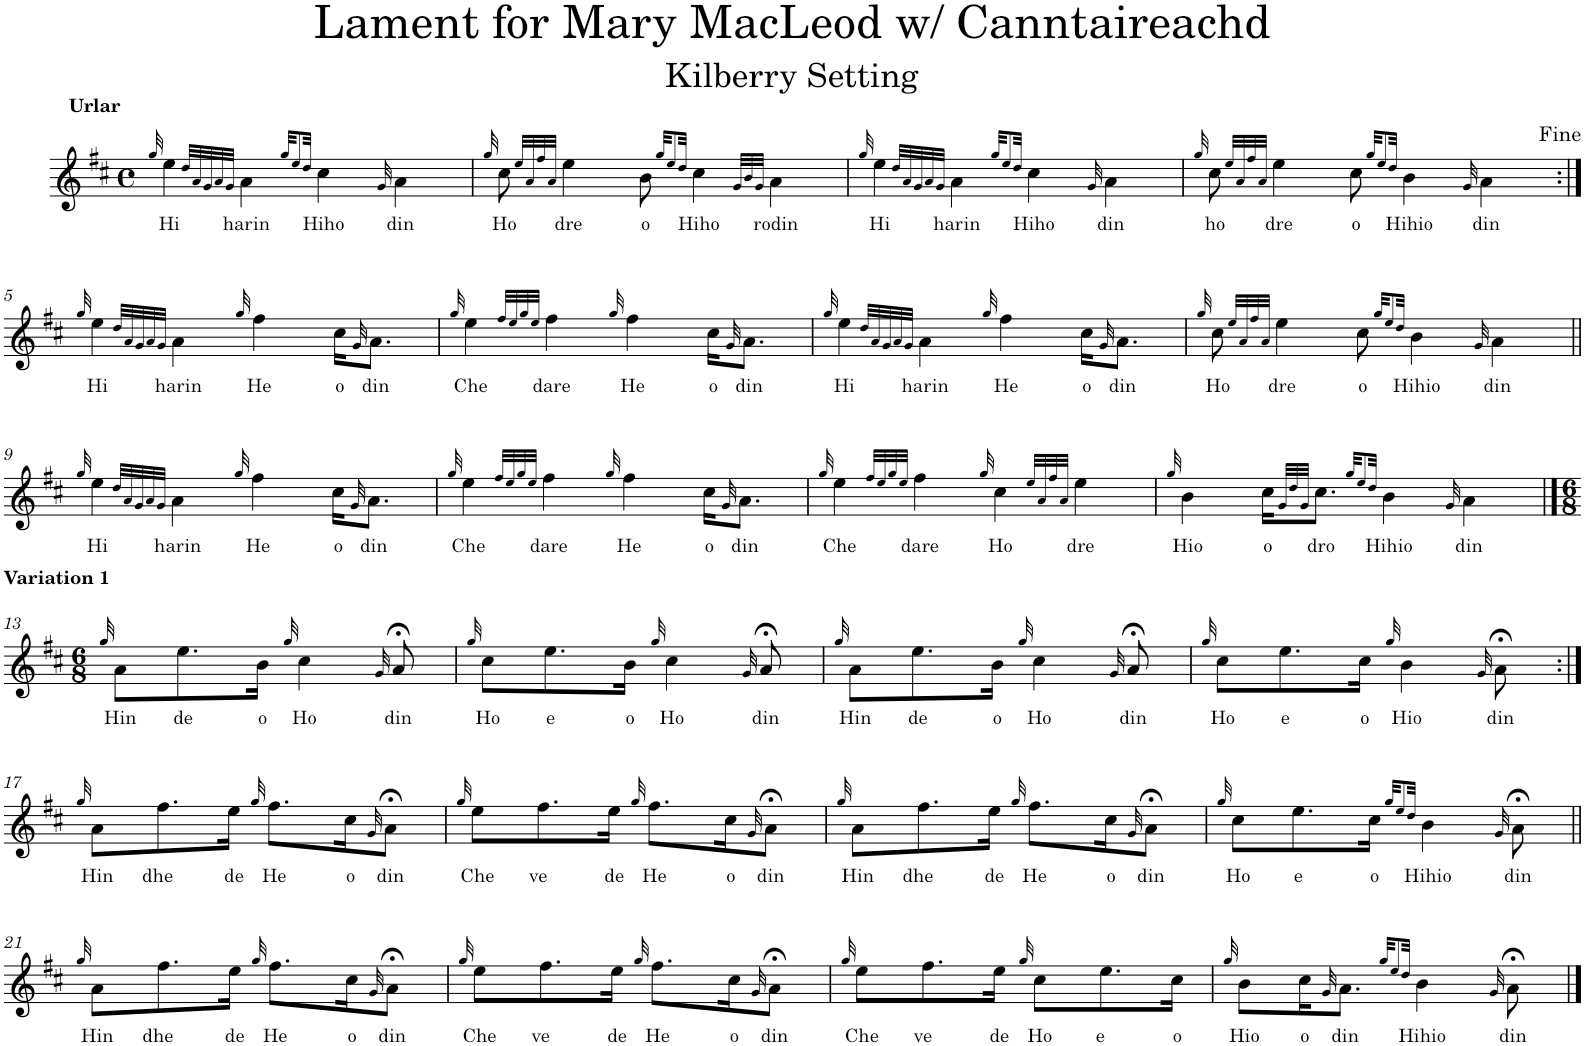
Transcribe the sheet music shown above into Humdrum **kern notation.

**kern	**text
*part1	*part1
*staff1	*staff1
*I"Piano	*
*I'Pno.	*
*clefG2	*
*k[f#c#]	*
*M4/4	*
*met(c)	*
=1	=1
32qgg/	.
!LO:TX:a:B:t=Urlar	!
!	!LO:LY:b
4ee\	Hi
32qdd/LLL	.
32qa/	.
32qg/	.
32qa/	.
32qg/JJJ	.
!	!LO:LY:b
4a\	harin
32qgg/KKL	.
8qee/	.
32qdd/Jkk	.
!	!LO:LY:b
4cc#\	Hiho
32qg/	.
!	!LO:LY:b
4a\	din
=2	=2
32qgg/	.
!	!LO:LY:b
8cc#\	Ho
32qee/LLL	.
32qa/	.
32qff#/	.
32qa/JJJ	.
!	!LO:LY:b
4ee\	dre
!	!LO:LY:b
8b\	o
32qgg/KKL	.
8qee/	.
32qdd/Jkk	.
!	!LO:LY:b
4cc#\	Hiho
32qg/LLL	.
32qb/	.
32qg/JJJ	.
!	!LO:LY:b
4a\	rodin
=3	=3
32qgg/	.
!	!LO:LY:b
4ee\	Hi
32qdd/LLL	.
32qa/	.
32qg/	.
32qa/	.
32qg/JJJ	.
!	!LO:LY:b
4a\	harin
32qgg/KKL	.
8qee/	.
32qdd/Jkk	.
!	!LO:LY:b
4cc#\	Hiho
32qg/	.
!	!LO:LY:b
4a\	din
=4	=4
32qgg/	.
!	!LO:LY:b
8cc#\	ho
32qee/LLL	.
32qa/	.
32qff#/	.
32qa/JJJ	.
!	!LO:LY:b
4ee\	dre
!	!LO:LY:b
8cc#\	o
32qgg/KKL	.
8qee/	.
32qdd/Jkk	.
!	!LO:LY:b
4b\	Hihio
32qg/	.
!	!LO:LY:b
4a\	din
!!LO:LB:g=z
=5:|!	=5:|!
32qgg/	.
!	!LO:LY:b
4ee\	Hi
32qdd/LLL	.
32qa/	.
32qg/	.
32qa/	.
32qg/JJJ	.
!	!LO:LY:b
4a\	harin
32qgg/	.
!	!LO:LY:b
4ff#\	He
!	!LO:LY:b
16cc#\KL	o
32qg/	.
!	!LO:LY:b
8.a\J	din
=6	=6
32qgg/	.
!	!LO:LY:b
4ee\	Che
32qff#/LLL	.
32qee/	.
32qgg/	.
32qee/JJJ	.
!	!LO:LY:b
4ff#\	dare
32qgg/	.
!	!LO:LY:b
4ff#\	He
!	!LO:LY:b
16cc#\KL	o
32qg/	.
!	!LO:LY:b
8.a\J	din
=7	=7
32qgg/	.
!	!LO:LY:b
4ee\	Hi
32qdd/LLL	.
32qa/	.
32qg/	.
32qa/	.
32qg/JJJ	.
!	!LO:LY:b
4a\	harin
32qgg/	.
!	!LO:LY:b
4ff#\	He
!	!LO:LY:b
16cc#\KL	o
32qg/	.
!	!LO:LY:b
8.a\J	din
=8	=8
32qgg/	.
!	!LO:LY:b
8cc#\	Ho
32qee/LLL	.
32qa/	.
32qff#/	.
32qa/JJJ	.
!	!LO:LY:b
4ee\	dre
!	!LO:LY:b
8cc#\	o
32qgg/KKL	.
8qee/	.
32qdd/Jkk	.
!	!LO:LY:b
4b\	Hihio
32qg/	.
!	!LO:LY:b
4a\	din
!!LO:LB:g=z
=9||	=9||
32qgg/	.
!	!LO:LY:b
4ee\	Hi
32qdd/LLL	.
32qa/	.
32qg/	.
32qa/	.
32qg/JJJ	.
!	!LO:LY:b
4a\	harin
32qgg/	.
!	!LO:LY:b
4ff#\	He
!	!LO:LY:b
16cc#\KL	o
32qg/	.
!	!LO:LY:b
8.a\J	din
=10	=10
32qgg/	.
!	!LO:LY:b
4ee\	Che
32qff#/LLL	.
32qee/	.
32qgg/	.
32qee/JJJ	.
!	!LO:LY:b
4ff#\	dare
32qgg/	.
!	!LO:LY:b
4ff#\	He
!	!LO:LY:b
16cc#\KL	o
32qg/	.
!	!LO:LY:b
8.a\J	din
=11	=11
32qgg/	.
!	!LO:LY:b
4ee\	Che
32qff#/LLL	.
32qee/	.
32qgg/	.
32qee/JJJ	.
!	!LO:LY:b
4ff#\	dare
32qgg/	.
!	!LO:LY:b
4cc#\	Ho
32qee/LLL	.
32qa/	.
32qff#/	.
32qa/JJJ	.
!	!LO:LY:b
4ee\	dre
=12	=12
32qgg/	.
!	!LO:LY:b
4b\	Hio
!	!LO:LY:b
16cc#\KL	o
32qg/LLL	.
32qdd/	.
32qg/JJJ	.
!	!LO:LY:b
8.cc#\J	dro
32qgg/KKL	.
8qee/	.
32qdd/Jkk	.
!	!LO:LY:b
4b\	Hihio
32qg/	.
!	!LO:LY:b
4a\	din
!!LO:LB:g=z
==13	==13
*M6/8	*
32qgg/	.
!LO:TX:a:B:t=Variation 1	!
!	!LO:LY:b
8a\L	Hin
!	!LO:LY:b
8.ee\	de
!	!LO:LY:b
16b\Jk	o
32qgg/	.
!	!LO:LY:b
4cc#\	Ho
32qg/	.
!	!LO:LY:b
8a;</	din
=14	=14
32qgg/	.
!	!LO:LY:b
8cc#\L	Ho
!	!LO:LY:b
8.ee\	e
!	!LO:LY:b
16b\Jk	o
32qgg/	.
!	!LO:LY:b
4cc#\	Ho
32qg/	.
!	!LO:LY:b
8a;</	din
=15	=15
32qgg/	.
!	!LO:LY:b
8a\L	Hin
!	!LO:LY:b
8.ee\	de
!	!LO:LY:b
16b\Jk	o
32qgg/	.
!	!LO:LY:b
4cc#\	Ho
32qg/	.
!	!LO:LY:b
8a;</	din
=16	=16
32qgg/	.
!	!LO:LY:b
8cc#\L	Ho
!	!LO:LY:b
8.ee\	e
!	!LO:LY:b
16cc#\Jk	o
32qgg/	.
!	!LO:LY:b
4b\	Hio
32qg/	.
!	!LO:LY:b
8a;<\	din
!!LO:LB:g=z
=17:|!	=17:|!
32qgg/	.
!	!LO:LY:b
8a\L	Hin
!	!LO:LY:b
8.dd\	dhe
!	!LO:LY:b
16ee\Jk	de
32qgg/	.
!	!LO:LY:b
8.ff#\L	He
!	!LO:LY:b
16cc#\K	o
32qg/	.
!	!LO:LY:b
8a;<\J	din
=18	=18
32qgg/	.
!	!LO:LY:b
8ee\L	Che
!	!LO:LY:b
8.dd\	ve
!	!LO:LY:b
16ee\Jk	de
32qgg/	.
!	!LO:LY:b
8.ff#\L	He
!	!LO:LY:b
16cc#\K	o
32qg/	.
!	!LO:LY:b
8a;<\J	din
=19	=19
32qgg/	.
!	!LO:LY:b
8a\L	Hin
!	!LO:LY:b
8.dd\	dhe
!	!LO:LY:b
16ee\Jk	de
32qgg/	.
!	!LO:LY:b
8.ff#\L	He
!	!LO:LY:b
16cc#\K	o
32qg/	.
!	!LO:LY:b
8a;<\J	din
=20	=20
32qgg/	.
!	!LO:LY:b
8cc#\L	Ho
!	!LO:LY:b
8.ee\	e
!	!LO:LY:b
16cc#\Jk	o
32qgg/KKL	.
8qee/	.
32qdd/Jkk	.
!	!LO:LY:b
4b\	Hihio
32qg/	.
!	!LO:LY:b
8a;<\	din
!!LO:LB:g=z
=21||	=21||
32qgg/	.
!	!LO:LY:b
8a\L	Hin
!	!LO:LY:b
8.dd\	dhe
!	!LO:LY:b
16ee\Jk	de
32qgg/	.
!	!LO:LY:b
8.ff#\L	He
!	!LO:LY:b
16cc#\K	o
32qg/	.
!	!LO:LY:b
8a;<\J	din
=22	=22
32qgg/	.
!	!LO:LY:b
8ee\L	Che
!	!LO:LY:b
8.dd\	ve
!	!LO:LY:b
16ee\Jk	de
32qgg/	.
!	!LO:LY:b
8.ff#\L	He
!	!LO:LY:b
16cc#\K	o
32qg/	.
!	!LO:LY:b
8a;<\J	din
=23	=23
32qgg/	.
!	!LO:LY:b
8ee\L	Che
!	!LO:LY:b
8.dd\	ve
!	!LO:LY:b
16ee\Jk	de
32qgg/	.
!	!LO:LY:b
8cc#\L	Ho
!	!LO:LY:b
8.cc#\	e
!	!LO:LY:b
16cc#\Jk	o
=24	=24
32qgg/	.
!	!LO:LY:b
8b\L	Hio
!	!LO:LY:b
16cc#\K	o
32qg/	.
!	!LO:LY:b
8.a\J	din
32qgg/KKL	.
8qee/	.
32qdd/Jkk	.
!	!LO:LY:b
4b\	Hihio
32qg/	.
!	!LO:LY:b
8a;<\	din
==	==
*-	*-
